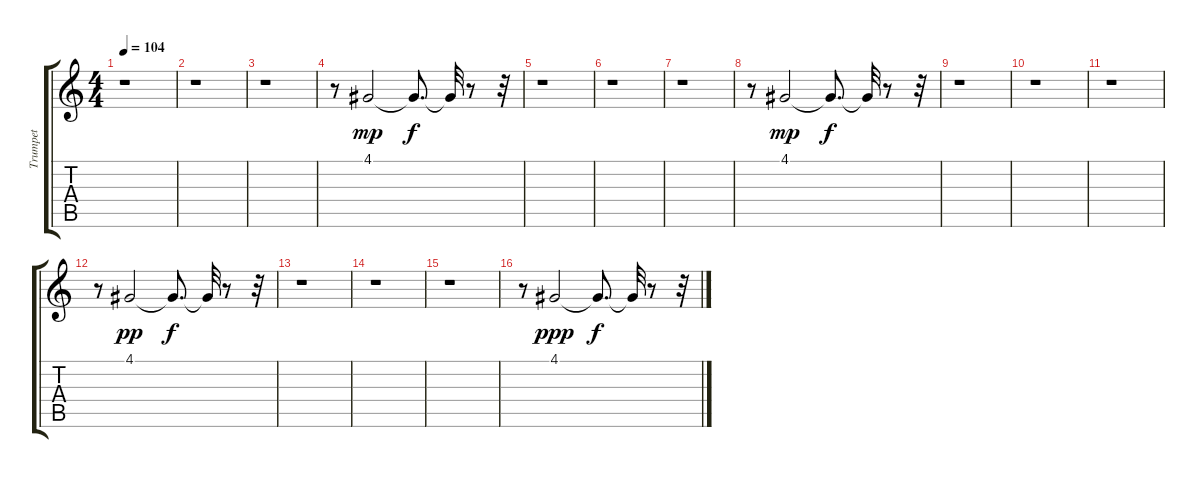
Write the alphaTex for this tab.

\track ("Trumpet" "Trumpet") {instrument trumpet}
\staff {score tabs}
\tuning (E4 B3 G3 D3 A2 E2) {hide}
\ts (4 4)
\tempo 104
\clef g2
\ks c
r.1{dy f} |
r.1 |
r.1 |
r.8 4.1.2{dy mp} 4.1{t}.8{d dy f} 4.1{t}.32 r.8 r.32 |
r.1 |
r.1 |
r.1 |
r.8 4.1.2{dy mp} 4.1{t}.8{d dy f} 4.1{t}.32 r.8 r.32 |
r.1 |
r.1 |
r.1 |
r.8 4.1.2{dy pp} 4.1{t}.8{d dy f} 4.1{t}.32 r.8 r.32 |
r.1 |
r.1 |
r.1 |
r.8 4.1.2{dy ppp} 4.1{t}.8{d dy f} 4.1{t}.32 r.8 r.32
